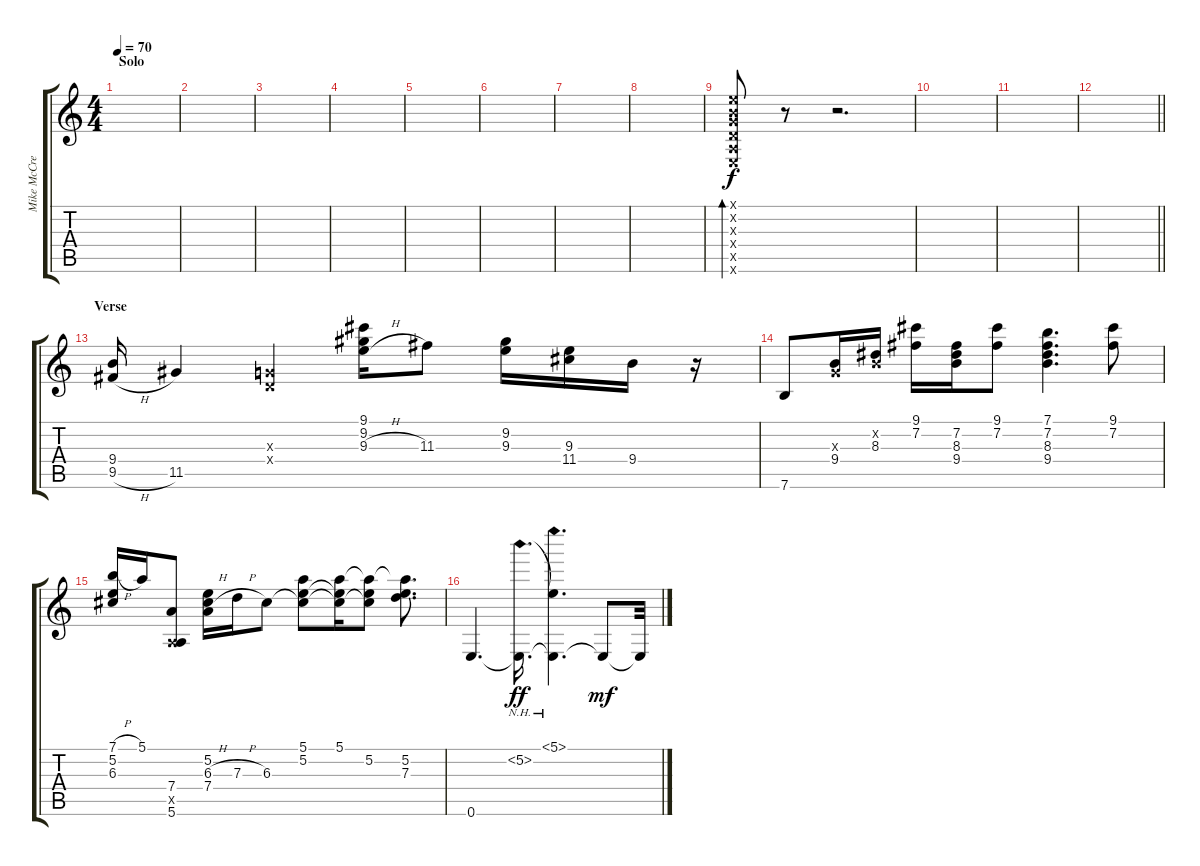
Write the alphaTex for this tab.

\track ("Mike McCready" "Mike McCre") {instrument electricguitarclean}
\staff {score tabs}
\tuning (E4 B3 G3 D3 A2 E2) {hide}
\ts (4 4)
\section ("" "Solo")
\tempo 70
\clef g2
\ks c
|
|
|
|
|
|
|
|
(0.1{x} 0.2{x} 0.3{x} 0.4{x} 0.5{x} 0.6{x}).8{bd 60} r.8 r.2{d} |
|
|
\barLineRight lightlight
|
\section ("" "Verse")
(9.4 9.5{h}).16 11.5.4 (0.3{x} 0.4{x}).4 (9.1 9.2 9.3{h}).16 11.3.8 (9.2 9.3).16 (9.3 11.4).16 9.4.16 r.16 |
7.6.8 (0.3{x} 9.4).16 (0.2{x} 8.3).16 (9.1 7.2).16 (7.2 8.3 9.4).16 (9.1 7.2).8 (7.1 7.2 8.3 9.4).4{d} (9.1 7.2).8 |
(7.1{h} 5.2 6.3).16 5.1.16 (7.4 0.5{x} 5.6).8 (5.2 6.3{h} 7.4).16 7.3{h}.16 6.3.8 (5.1 5.2 6.3{t}).8 (5.1 5.2{t} 6.3{t}).16 (5.1{t} 5.2 6.3{t}).8 (5.1{t} 5.2 7.3).8{d} |
0.6.4{d} (5.2{nh} 0.6{t}).16{d dy ff} (5.1{nh} 5.2{t} 0.6{t}).4{d} 0.6{t}.8{dy mf} 0.6{t}.32
